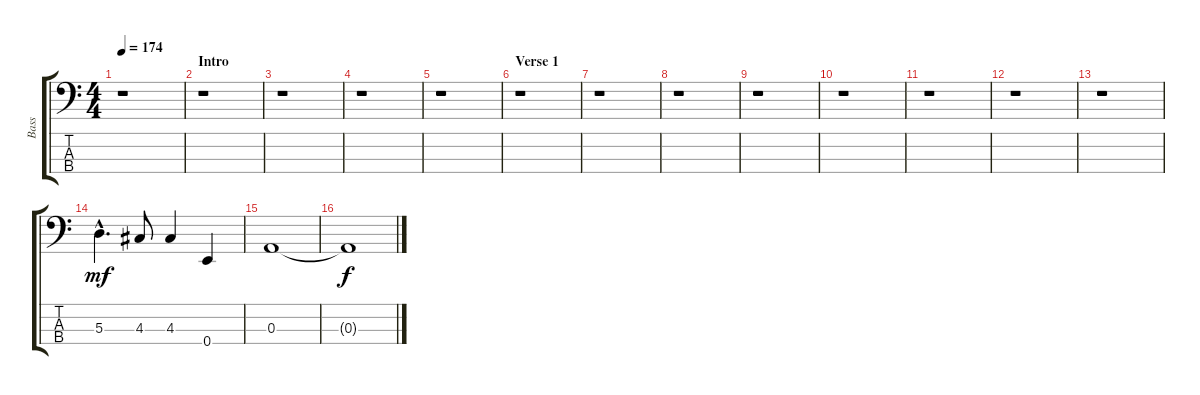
\track ("Bass" "Bass") {instrument electricbassfinger}
\staff {score tabs}
\tuning (G2 D2 A1 E1) {hide}
\ts (4 4)
\tempo 174
\clef f4
\ks c
r.1{dy mf instrument electricbassfinger} |
\section ("" "Intro")
r.1 |
r.1 |
r.1 |
r.1 |
\section ("" "Verse 1")
r.1 |
r.1 |
r.1 |
r.1 |
r.1 |
r.1 |
r.1 |
r.1 |
5.3{hac}.4{d} 4.3.8 4.3.4 0.4.4 |
0.3.1 |
0.3{t}.1{dy f}
